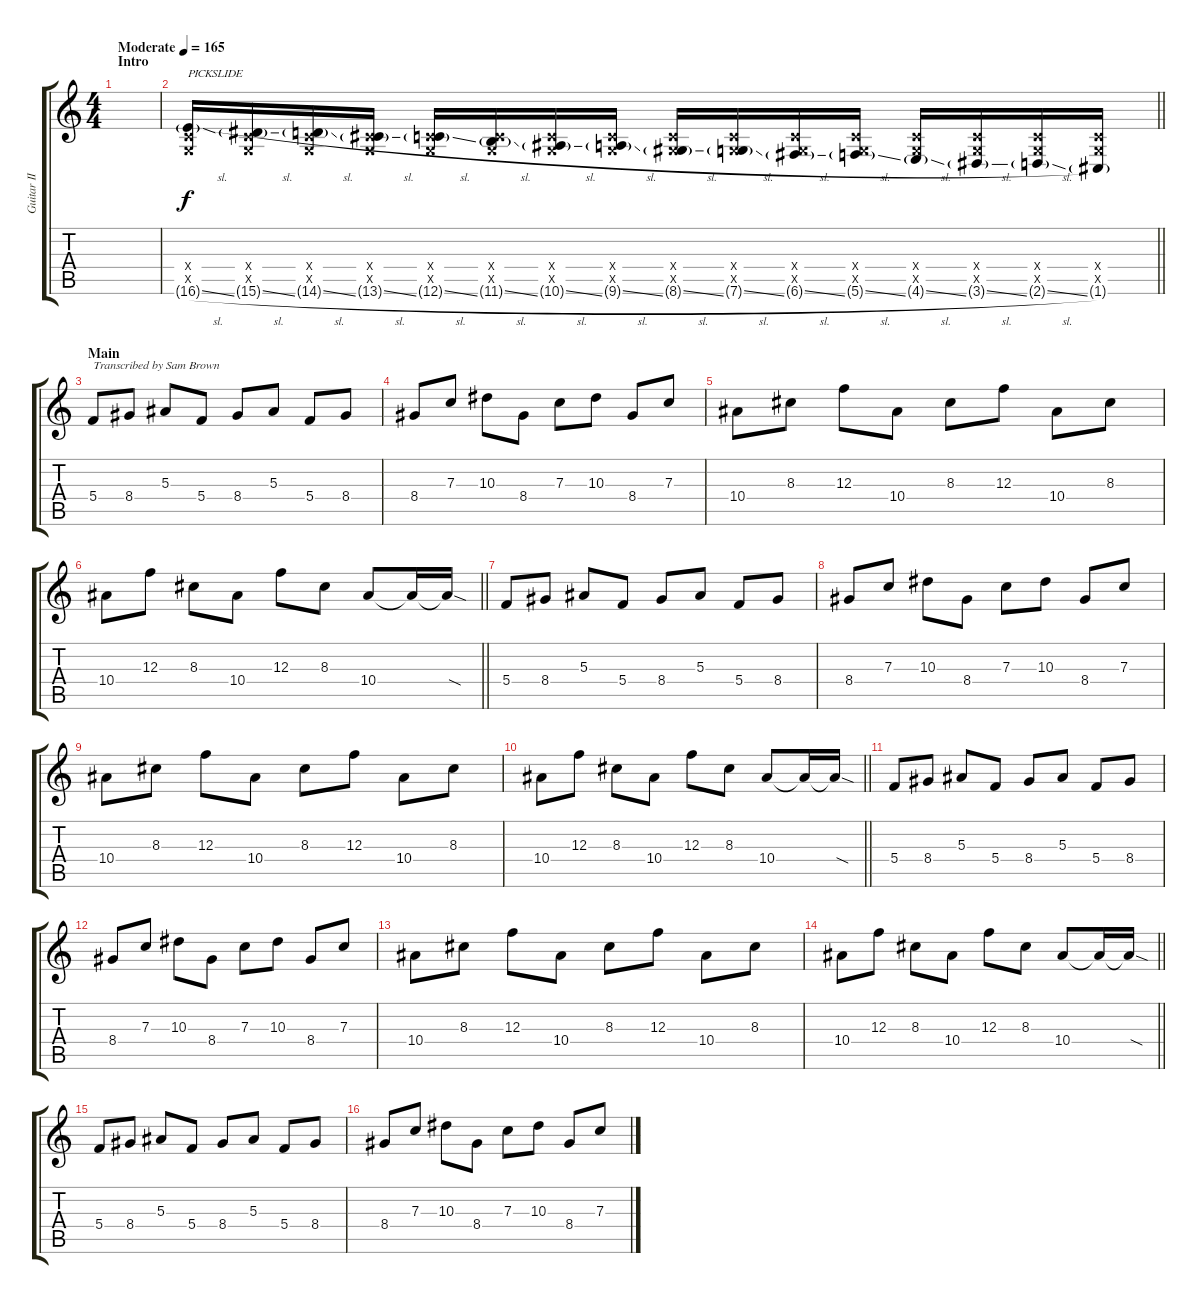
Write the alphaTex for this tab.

\track ("Guitar II" "Guitar II") {instrument distortionguitar}
\staff {score tabs}
\tuning (D4 A3 F3 C3 G2 C2) {hide}
\ts (4 4)
\section ("" "Intro")
\tempo (165 "Moderate")
\clef g2
\ks c
|
\barLineRight lightlight
(0.4{x} 0.5{x} 16.6{sl g}).16{txt "PICKSLIDE"} (0.4{x} 0.5{x} 15.6{sl g}).16 (0.4{x} 0.5{x} 14.6{sl g}).16 (0.4{x} 0.5{x} 13.6{sl g}).16 (0.4{x} 0.5{x} 12.6{sl g}).16 (0.4{x} 0.5{x} 11.6{sl g}).16 (0.4{x} 0.5{x} 10.6{sl g}).16 (0.4{x} 0.5{x} 9.6{sl g}).16 (0.4{x} 0.5{x} 8.6{sl g}).16 (0.4{x} 0.5{x} 7.6{sl g}).16 (0.4{x} 0.5{x} 6.6{sl g}).16 (0.4{x} 0.5{x} 5.6{sl g}).16 (0.4{x} 0.5{x} 4.6{sl g}).16 (0.4{x} 0.5{x} 3.6{sl g}).16 (0.4{x} 0.5{x} 2.6{sl g}).16 (0.4{x} 0.5{x} 1.6{g}).16 |
\section ("" "Main")
5.4.8{txt "Transcribed by Sam Brown" dy f volume 10} 8.4.8 5.3.8 5.4.8 8.4.8 5.3.8 5.4.8 8.4.8 |
8.4.8 7.3.8 10.3.8 8.4.8 7.3.8 10.3.8 8.4.8 7.3.8 |
10.4.8 8.3.8 12.3.8 10.4.8 8.3.8 12.3.8 10.4.8 8.3.8 |
\barLineRight lightlight
10.4.8 12.3.8 8.3.8 10.4.8 12.3.8 8.3.8 10.4.8 10.4{t}.16 10.4{sod t}.16 |
\section ("" "")
5.4.8 8.4.8 5.3.8 5.4.8 8.4.8 5.3.8 5.4.8 8.4.8 |
8.4.8 7.3.8 10.3.8 8.4.8 7.3.8 10.3.8 8.4.8 7.3.8 |
10.4.8 8.3.8 12.3.8 10.4.8 8.3.8 12.3.8 10.4.8 8.3.8 |
\barLineRight lightlight
10.4.8 12.3.8 8.3.8 10.4.8 12.3.8 8.3.8 10.4.8 10.4{t}.16 10.4{sod t}.16 |
\section ("" "")
5.4.8 8.4.8 5.3.8 5.4.8 8.4.8 5.3.8 5.4.8 8.4.8 |
8.4.8 7.3.8 10.3.8 8.4.8 7.3.8 10.3.8 8.4.8 7.3.8 |
10.4.8 8.3.8 12.3.8 10.4.8 8.3.8 12.3.8 10.4.8 8.3.8 |
\barLineRight lightlight
10.4.8 12.3.8 8.3.8 10.4.8 12.3.8 8.3.8 10.4.8 10.4{t}.16 10.4{sod t}.16 |
\section ("" "")
5.4.8 8.4.8 5.3.8 5.4.8 8.4.8 5.3.8 5.4.8 8.4.8 |
8.4.8 7.3.8 10.3.8 8.4.8 7.3.8 10.3.8 8.4.8 7.3.8
